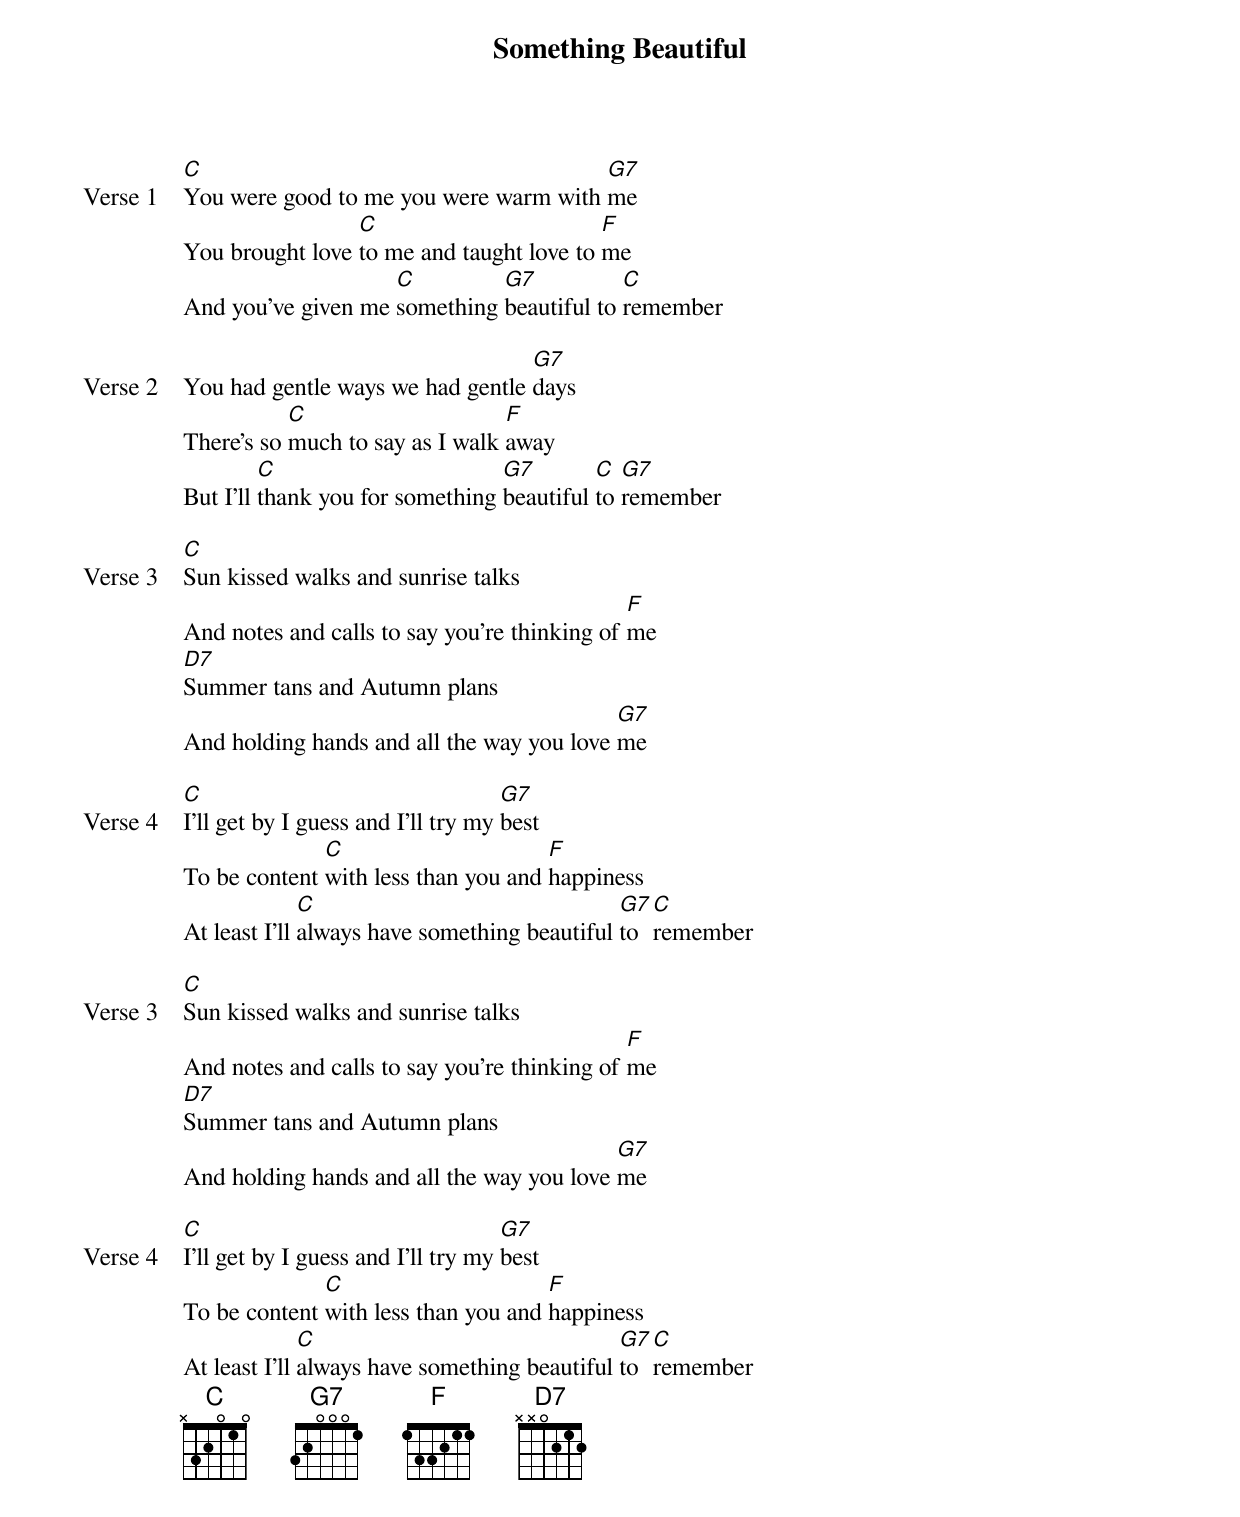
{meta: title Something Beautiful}
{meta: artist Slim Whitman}
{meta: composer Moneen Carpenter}
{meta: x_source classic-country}
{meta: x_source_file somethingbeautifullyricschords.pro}
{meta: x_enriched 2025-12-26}

{start_of_verse: Verse 1}
[C]You were good to me you were warm with [G7]me
You brought love [C]to me and taught love to [F]me
And you’ve given me [C]something [G7]beautiful to [C]remember
{end_of_verse}

{start_of_verse: Verse 2}
You had gentle ways we had gentle [G7]days
There's so [C]much to say as I walk [F]away
But I'll [C]thank you for something [G7]beautiful [C]to [G7]remember
{end_of_verse}

{start_of_verse: Verse 3}
[C]Sun kissed walks and sunrise talks
And notes and calls to say you're thinking of [F]me
[D7]Summer tans and Autumn plans
And holding hands and all the way you love [G7]me
{end_of_verse}

{start_of_verse: Verse 4}
[C]I'll get by I guess and I'll try my [G7]best
To be content [C]with less than you and [F]happiness
At least I'll [C]always have something beautiful [G7]to [C]remember
{end_of_verse}

{start_of_verse: Verse 3}
[C]Sun kissed walks and sunrise talks
And notes and calls to say you're thinking of [F]me
[D7]Summer tans and Autumn plans
And holding hands and all the way you love [G7]me
{end_of_verse}

{start_of_verse: Verse 4}
[C]I'll get by I guess and I'll try my [G7]best
To be content [C]with less than you and [F]happiness
At least I'll [C]always have something beautiful [G7]to [C]remember
{end_of_verse}
